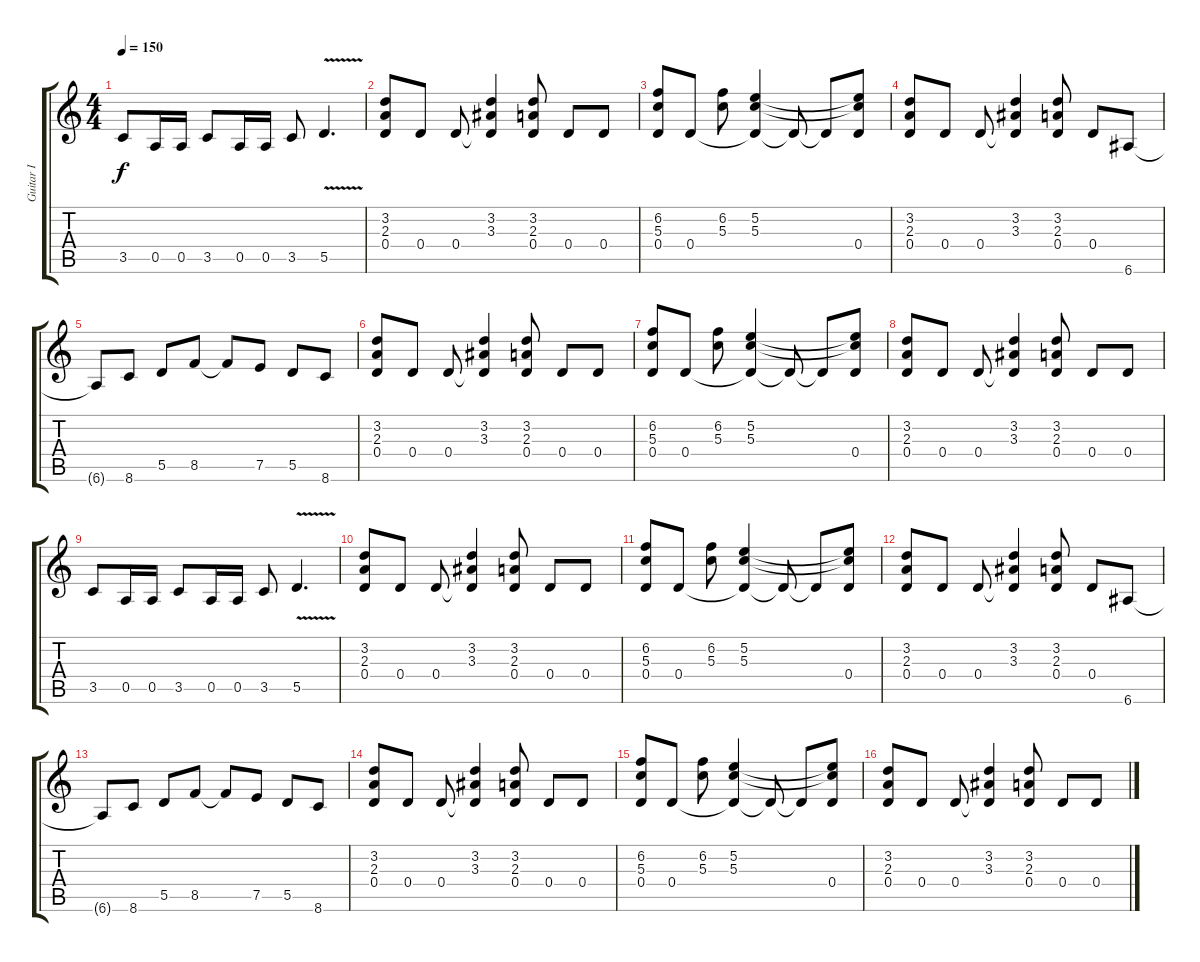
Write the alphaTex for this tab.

\track ("Guitar I" "Guitar I") {instrument distortionguitar}
\staff {score tabs}
\tuning (E4 B3 G3 D3 A2 E2) {hide}
\ts (4 4)
\tempo 150
\clef g2
\ks c
3.5.8{dy f} 0.5.16 0.5.16 3.5.8 0.5.16 0.5.16 3.5.8 5.5{v}.4{d} |
(3.2 2.3 0.4).8 0.4.8 0.4.8 (3.2 3.3 0.4{t}).4 (3.2 2.3 0.4).8 0.4.8 0.4.8 |
(6.2 5.3 0.4).8 0.4.8 (6.2 5.3).8 (5.2 5.3 0.4{t}).4 0.4{t}.8 0.4{t}.8 (5.2{t} 5.3{t} 0.4).8 |
(3.2 2.3 0.4).8 0.4.8 0.4.8 (3.2 3.3 0.4{t}).4 (3.2 2.3 0.4).8 0.4.8 6.6.8 |
6.6{t}.8 8.6.8 5.5.8 8.5.8 8.5{t}.8 7.5.8 5.5.8 8.6.8 |
(3.2 2.3 0.4).8 0.4.8 0.4.8 (3.2 3.3 0.4{t}).4 (3.2 2.3 0.4).8 0.4.8 0.4.8 |
(6.2 5.3 0.4).8 0.4.8 (6.2 5.3).8 (5.2 5.3 0.4{t}).4 0.4{t}.8 0.4{t}.8 (5.2{t} 5.3{t} 0.4).8 |
(3.2 2.3 0.4).8 0.4.8 0.4.8 (3.2 3.3 0.4{t}).4 (3.2 2.3 0.4).8 0.4.8 0.4.8 |
3.5.8 0.5.16 0.5.16 3.5.8 0.5.16 0.5.16 3.5.8 5.5{v}.4{d} |
(3.2 2.3 0.4).8 0.4.8 0.4.8 (3.2 3.3 0.4{t}).4 (3.2 2.3 0.4).8 0.4.8 0.4.8 |
(6.2 5.3 0.4).8 0.4.8 (6.2 5.3).8 (5.2 5.3 0.4{t}).4 0.4{t}.8 0.4{t}.8 (5.2{t} 5.3{t} 0.4).8 |
(3.2 2.3 0.4).8 0.4.8 0.4.8 (3.2 3.3 0.4{t}).4 (3.2 2.3 0.4).8 0.4.8 6.6.8 |
6.6{t}.8 8.6.8 5.5.8 8.5.8 8.5{t}.8 7.5.8 5.5.8 8.6.8 |
(3.2 2.3 0.4).8 0.4.8 0.4.8 (3.2 3.3 0.4{t}).4 (3.2 2.3 0.4).8 0.4.8 0.4.8 |
(6.2 5.3 0.4).8 0.4.8 (6.2 5.3).8 (5.2 5.3 0.4{t}).4 0.4{t}.8 0.4{t}.8 (5.2{t} 5.3{t} 0.4).8 |
(3.2 2.3 0.4).8 0.4.8 0.4.8 (3.2 3.3 0.4{t}).4 (3.2 2.3 0.4).8 0.4.8 0.4.8
